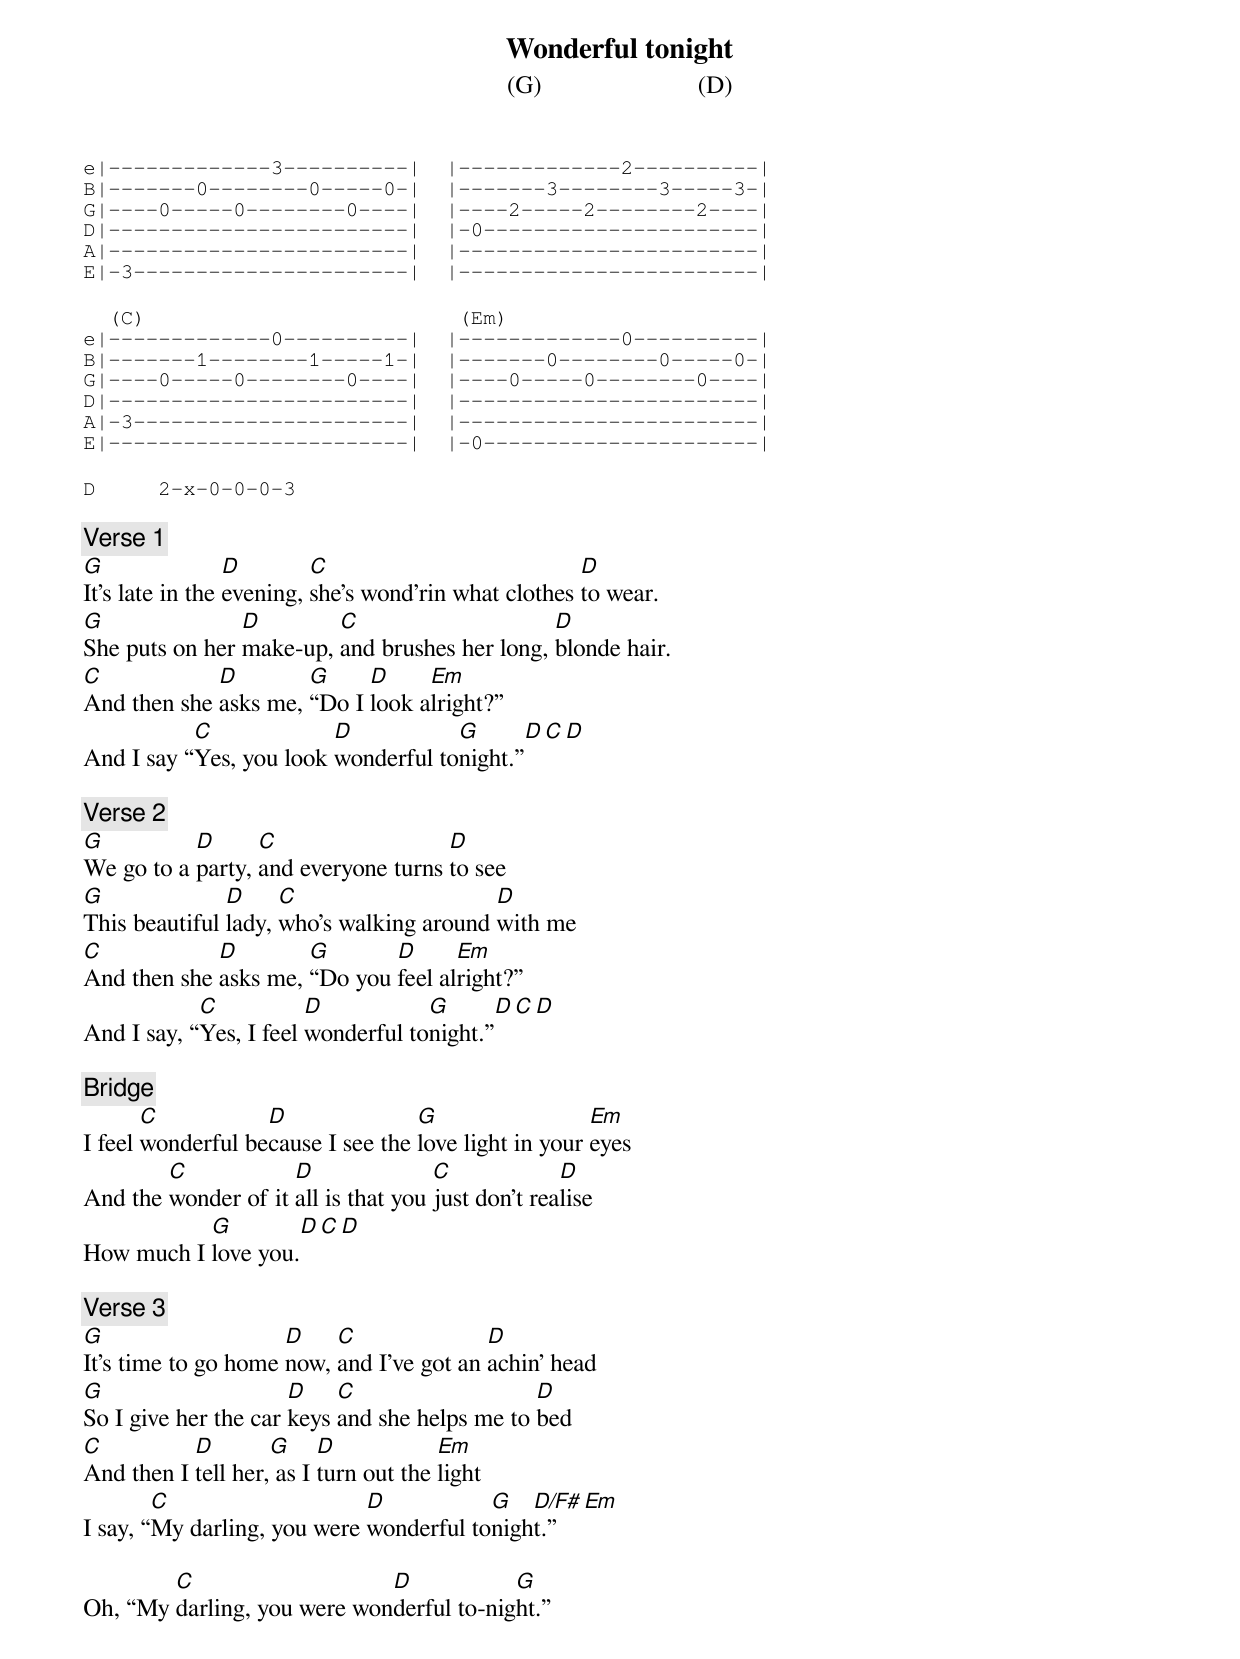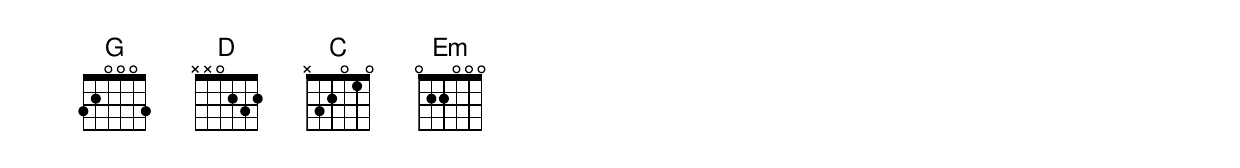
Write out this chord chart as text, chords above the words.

Wonderful tonight
  (G)                         (D)
e|-------------3----------|  |-------------2----------|
B|-------0--------0-----0-|  |-------3--------3-----3-|
G|----0-----0--------0----|  |----2-----2--------2----|
D|------------------------|  |-0----------------------|
A|------------------------|  |------------------------|
E|-3----------------------|  |------------------------|

  (C)                         (Em)
e|-------------0----------|  |-------------0----------|
B|-------1--------1-----1-|  |-------0--------0-----0-|
G|----0-----0--------0----|  |----0-----0--------0----|
D|------------------------|  |------------------------|
A|-3----------------------|  |------------------------|
E|------------------------|  |-0----------------------|

D     2-x-0-0-0-3

[Verse 1]
G                D        C                           D
It’s late in the evening, she’s wond’rin what clothes to wear.
G               D        C                     D
She puts on her make-up, and brushes her long, blonde hair.
C            D        G     D     Em
And then she asks me, “Do I look alright?”
           C             D           G       D   C   D
And I say “Yes, you look wonderful tonight.”

[Verse 2]
G          D      C                  D
We go to a party, and everyone turns to see
G              D     C                    D
This beautiful lady, who’s walking around with me
C            D        G       D      Em
And then she asks me, “Do you feel alright?”
            C           D           G       D   C   D
And I say, “Yes, I feel wonderful tonight.”

[Bridge]
       C           D               G                  Em
I feel wonderful because I see the love light in your eyes
        C            D               C             D
And the wonder of it all is that you just don’t realise
           G         D   C   D
How much I love you.

[Verse 3]
G                    D    C               D
It’s time to go home now, and I’ve got an achin’ head
G                     D    C                   D
So I give her the car keys and she helps me to bed
C          D        G     D            Em
And then I tell her, as I turn out the light
        C                    D           G   D/F#  Em
I say, “My darling, you were wonderful tonight.”

        C                    D            G
Oh, “My darling, you were wonderful to-night.”
